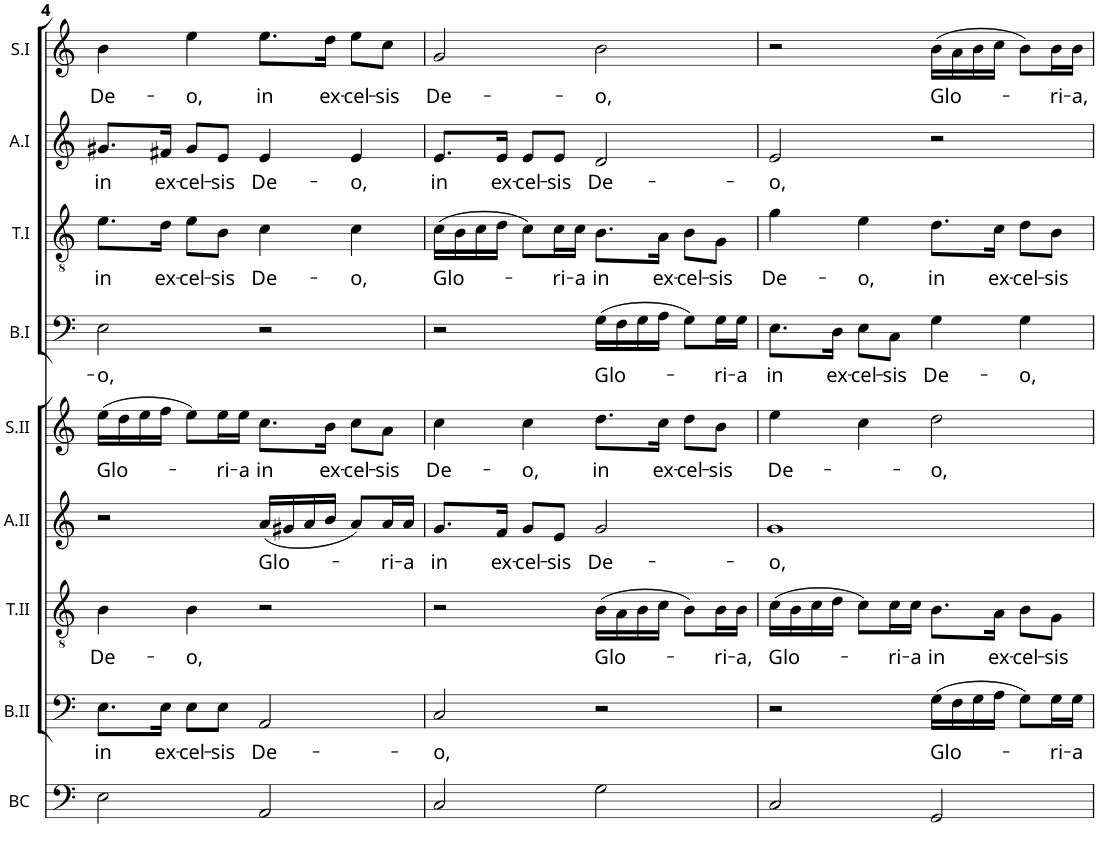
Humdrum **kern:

**kern	**kern	**text	**kern	**text	**kern	**text	**kern	**text	**kern	**text	**kern	**text	**kern	**text	**kern	**text
*part9	*part8	*part8	*part7	*part7	*part6	*part6	*part5	*part5	*part4	*part4	*part3	*part3	*part2	*part2	*part1	*part1
*staff9	*staff8	*staff8	*staff7	*staff7	*staff6	*staff6	*staff5	*staff5	*staff4	*staff4	*staff3	*staff3	*staff2	*staff2	*staff1	*staff1
*I"Basse Continue	*I"Basse II	*	*I"Tenor II	*	*I"Alti II	*	*I"Soprane II	*	*I"Basse I	*	*I"Tenor I	*	*I"Alti I	*	*I"Soprane I	*
*I'BC	*I'B.II	*	*I'T.II	*	*I'A.II	*	*I'S.II	*	*I'B.I	*	*I'T.I	*	*I'A.I	*	*I'S.I	*
!!LO:PB:g=z
*clefF4	*clefF4	*	*clefGv2	*	*clefG2	*	*clefG2	*	*clefF4	*	*clefGv2	*	*clefG2	*	*clefG2	*
*	*Trd1c2	*	*	*	*Trd8c14	*	*	*	*	*	*	*	*	*	*	*
*k[]	*k[]	*	*k[]	*	*k[]	*	*k[]	*	*k[]	*	*k[]	*	*k[]	*	*k[]	*
*M4/4	*M4/4	*	*M4/4	*	*M4/4	*	*M4/4	*	*M4/4	*	*M4/4	*	*M4/4	*	*M4/4	*
*met(c)	*met(c)	*	*met(c)	*	*met(c)	*	*met(c)	*	*met(c)	*	*met(c)	*	*met(c)	*	*met(c)	*
=4	=4	=4	=4	=4	=4	=4	=4	=4	=4	=4	=4	=4	=4	=4	=4	=4
!	!	!LO:LY:b	!	!LO:LY:b	!	!	!	!LO:LY:b	!	!LO:LY:b	!	!LO:LY:b	!	!LO:LY:b	!	!LO:LY:b
2E\	8.E\L	in	4B\	De-	2r	.	(16ee\LL	Glo-	2E\	-o,	8.e\L	in	8.g#X/L	in	4b\	De-
.	.	.	.	.	.	.	16dd\	.	.	.	.	.	.	.	.	.
.	.	.	.	.	.	.	16ee\	.	.	.	.	.	.	.	.	.
!	!	!LO:LY:b	!	!	!	!	!	!	!	!	!	!LO:LY:b	!	!LO:LY:b	!	!
.	16E\Jk	ex-	.	.	.	.	16ff\JJ	.	.	.	16d\Jk	ex-	16f#X/Jk	ex-	.	.
!	!	!LO:LY:b	!	!LO:LY:b	!	!	!	!	!	!	!	!LO:LY:b	!	!LO:LY:b	!	!LO:LY:b
.	8E\L	-cel-	4B\	-o,	.	.	8ee\L)	.	.	.	8e\L	-cel-	8g#/L	-cel-	4ee\	-o,
!	!	!LO:LY:b	!	!	!	!	!	!LO:LY:b	!	!	!	!LO:LY:b	!	!LO:LY:b	!	!
.	8E\J	-sis	.	.	.	.	16ee\L	-ri-	.	.	8B\J	-sis	8e/J	-sis	.	.
!	!	!	!	!	!	!	!	!LO:LY:b	!	!	!	!	!	!	!	!
.	.	.	.	.	.	.	16ee\JJ	-a	.	.	.	.	.	.	.	.
!	!	!LO:LY:b	!	!	!	!LO:LY:b	!	!LO:LY:b	!	!	!	!LO:LY:b	!	!LO:LY:b	!	!LO:LY:b
2AA/	2AA/	De-	2r	.	(16a/LL	Glo-	8.cc\L	in	2r	.	4c\	De-	4e/	De-	8.ee\L	in
.	.	.	.	.	16g#X/	.	.	.	.	.	.	.	.	.	.	.
.	.	.	.	.	16a/	.	.	.	.	.	.	.	.	.	.	.
!	!	!	!	!	!	!	!	!LO:LY:b	!	!	!	!	!	!	!	!LO:LY:b
.	.	.	.	.	16b/JJ	.	16b\Jk	ex-	.	.	.	.	.	.	16dd\Jk	ex-
!	!	!	!	!	!	!	!	!LO:LY:b	!	!	!	!LO:LY:b	!	!LO:LY:b	!	!LO:LY:b
.	.	.	.	.	8a/L)	.	8cc\L	-cel-	.	.	4c\	-o,	4e/	-o,	8ee\L	-cel-
!	!	!	!	!	!	!LO:LY:b	!	!LO:LY:b	!	!	!	!	!	!	!	!LO:LY:b
.	.	.	.	.	16a/L	-ri-	8a\J	-sis	.	.	.	.	.	.	8cc\J	-sis
!	!	!	!	!	!	!LO:LY:b	!	!	!	!	!	!	!	!	!	!
.	.	.	.	.	16a/JJ	-a	.	.	.	.	.	.	.	.	.	.
=5	=5	=5	=5	=5	=5	=5	=5	=5	=5	=5	=5	=5	=5	=5	=5	=5
!	!	!LO:LY:b	!	!	!	!LO:LY:b	!	!LO:LY:b	!	!	!	!LO:LY:b	!	!LO:LY:b	!	!LO:LY:b
2C/	2C/	-o,	2r	.	8.g/L	in	4cc\	De-	2r	.	(16c\LL	Glo-	8.e/L	in	2g/	De-
.	.	.	.	.	.	.	.	.	.	.	16B\	.	.	.	.	.
.	.	.	.	.	.	.	.	.	.	.	16c\	.	.	.	.	.
!	!	!	!	!	!	!LO:LY:b	!	!	!	!	!	!	!	!LO:LY:b	!	!
.	.	.	.	.	16f/Jk	ex-	.	.	.	.	16d\JJ	.	16e/Jk	ex-	.	.
!	!	!	!	!	!	!LO:LY:b	!	!LO:LY:b	!	!	!	!	!	!LO:LY:b	!	!
.	.	.	.	.	8g/L	-cel-	4cc\	-o,	.	.	8c\L)	.	8e/L	-cel-	.	.
!	!	!	!	!	!	!LO:LY:b	!	!	!	!	!	!LO:LY:b	!	!LO:LY:b	!	!
.	.	.	.	.	8e/J	-sis	.	.	.	.	16c\L	-ri-	8e/J	-sis	.	.
!	!	!	!	!	!	!	!	!	!	!	!	!LO:LY:b	!	!	!	!
.	.	.	.	.	.	.	.	.	.	.	16c\JJ	-a	.	.	.	.
!	!	!	!	!LO:LY:b	!	!LO:LY:b	!	!LO:LY:b	!	!LO:LY:b	!	!LO:LY:b	!	!LO:LY:b	!	!LO:LY:b
2G\	2r	.	(16B\LL	Glo-	2g/	De-	8.dd\L	in	(16G\LL	Glo-	8.B\L	in	2d/	De-	2b\	-o,
.	.	.	16A\	.	.	.	.	.	16F\	.	.	.	.	.	.	.
.	.	.	16B\	.	.	.	.	.	16G\	.	.	.	.	.	.	.
!	!	!	!	!	!	!	!	!LO:LY:b	!	!	!	!LO:LY:b	!	!	!	!
.	.	.	16c\JJ	.	.	.	16cc\Jk	ex-	16A\JJ	.	16A\Jk	ex-	.	.	.	.
!	!	!	!	!	!	!	!	!LO:LY:b	!	!	!	!LO:LY:b	!	!	!	!
.	.	.	8B\L)	.	.	.	8dd\L	-cel-	8G\L)	.	8B\L	-cel-	.	.	.	.
!	!	!	!	!LO:LY:b	!	!	!	!LO:LY:b	!	!LO:LY:b	!	!LO:LY:b	!	!	!	!
.	.	.	16B\L	-ri-	.	.	8b\J	-sis	16G\L	-ri-	8G\J	-sis	.	.	.	.
!	!	!	!	!LO:LY:b	!	!	!	!	!	!LO:LY:b	!	!	!	!	!	!
.	.	.	16B\JJ	-a,	.	.	.	.	16G\JJ	-a	.	.	.	.	.	.
=6	=6	=6	=6	=6	=6	=6	=6	=6	=6	=6	=6	=6	=6	=6	=6	=6
!	!	!	!	!LO:LY:b	!	!LO:LY:b	!	!LO:LY:b	!	!LO:LY:b	!	!LO:LY:b	!	!LO:LY:b	!	!
2C/	2r	.	(16c\LL	Glo-	1g	-o,	4ee\	De-	8.E\L	in	4g\	De-	2e/	-o,	2r	.
.	.	.	16B\	.	.	.	.	.	.	.	.	.	.	.	.	.
.	.	.	16c\	.	.	.	.	.	.	.	.	.	.	.	.	.
!	!	!	!	!	!	!	!	!	!	!LO:LY:b	!	!	!	!	!	!
.	.	.	16d\JJ	.	.	.	.	.	16D\Jk	ex-	.	.	.	.	.	.
!	!	!	!	!	!	!	!	!	!	!LO:LY:b	!	!LO:LY:b	!	!	!	!
.	.	.	8c\L)	.	.	.	4cc\	.	8E\L	-cel-	4e\	-o,	.	.	.	.
!	!	!	!	!LO:LY:b	!	!	!	!	!	!LO:LY:b	!	!	!	!	!	!
.	.	.	16c\L	-ri-	.	.	.	.	8C\J	-sis	.	.	.	.	.	.
!	!	!	!	!LO:LY:b	!	!	!	!	!	!	!	!	!	!	!	!
.	.	.	16c\JJ	-a	.	.	.	.	.	.	.	.	.	.	.	.
!	!	!LO:LY:b	!	!LO:LY:b	!	!	!	!LO:LY:b	!	!LO:LY:b	!	!LO:LY:b	!	!	!	!LO:LY:b
2GG/	(16G\LL	Glo-	8.B\L	in	.	.	2dd\	-o,	4G\	De-	8.d\L	in	2r	.	(16b\LL	Glo-
.	16F\	.	.	.	.	.	.	.	.	.	.	.	.	.	16a\	.
.	16G\	.	.	.	.	.	.	.	.	.	.	.	.	.	16b\	.
!	!	!	!	!LO:LY:b	!	!	!	!	!	!	!	!LO:LY:b	!	!	!	!
.	16A\JJ	.	16A\Jk	ex-	.	.	.	.	.	.	16c\Jk	ex-	.	.	16cc\JJ	.
!	!	!	!	!LO:LY:b	!	!	!	!	!	!LO:LY:b	!	!LO:LY:b	!	!	!	!
.	8G\L)	.	8B\L	-cel-	.	.	.	.	4G\	-o,	8d\L	-cel-	.	.	8b\L)	.
!	!	!LO:LY:b	!	!LO:LY:b	!	!	!	!	!	!	!	!LO:LY:b	!	!	!	!LO:LY:b
.	16G\L	-ri-	8G\J	-sis	.	.	.	.	.	.	8B\J	-sis	.	.	16b\L	-ri-
!	!	!LO:LY:b	!	!	!	!	!	!	!	!	!	!	!	!	!	!LO:LY:b
.	16G\JJ	-a	.	.	.	.	.	.	.	.	.	.	.	.	16b\JJ	-a,
=	=	=	=	=	=	=	=	=	=	=	=	=	=	=	=	=
*-	*-	*-	*-	*-	*-	*-	*-	*-	*-	*-	*-	*-	*-	*-	*-	*-
